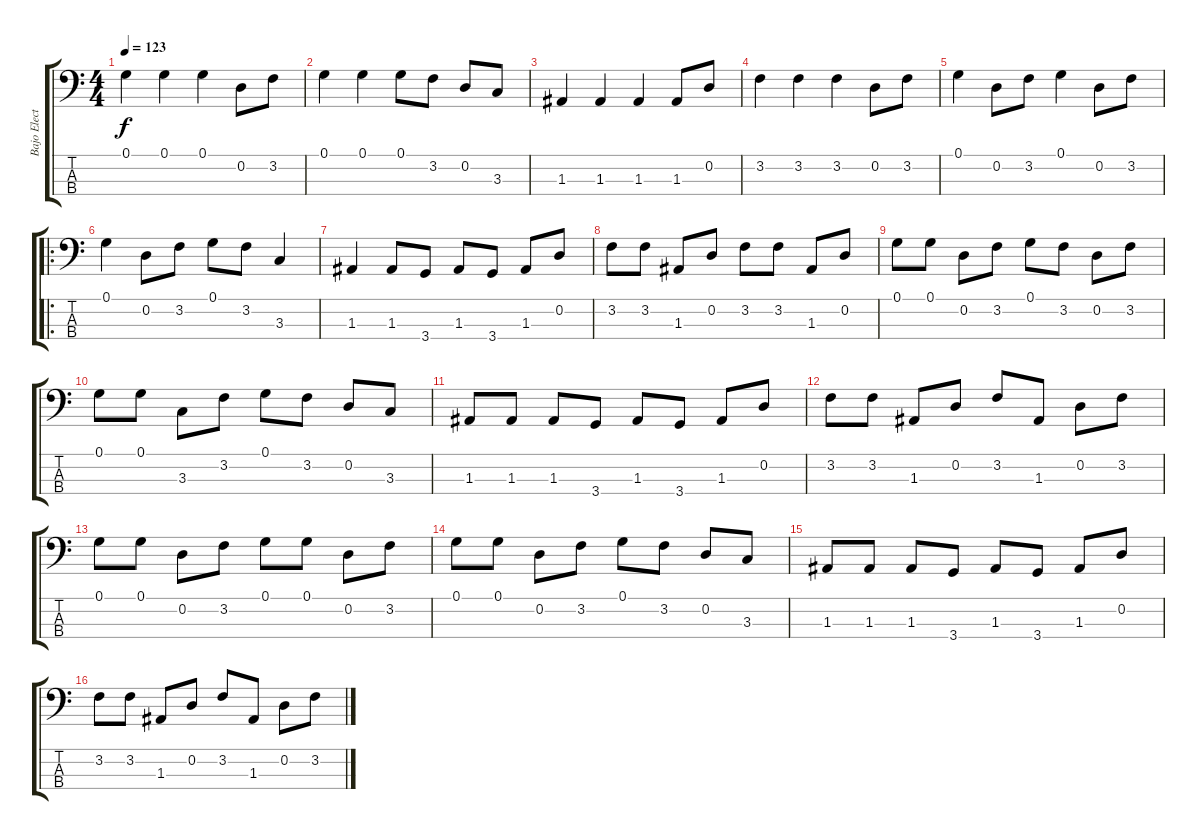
\track ("Bajo Electrico" "Bajo Elect") {instrument electricbasspick}
\staff {score tabs}
\tuning (G2 D2 A1 E1) {hide}
\ts (4 4)
\tempo 123
\clef f4
\ks c
0.1.4{dy f} 0.1.4 0.1.4 0.2.8 3.2.8 |
0.1.4 0.1.4 0.1.8 3.2.8 0.2.8 3.3.8 |
1.3.4 1.3.4 1.3.4 1.3.8 0.2.8 |
3.2.4 3.2.4 3.2.4 0.2.8 3.2.8 |
0.1.4 0.2.8 3.2.8 0.1.4 0.2.8 3.2.8 |
\ro
0.1.4 0.2.8 3.2.8 0.1.8 3.2.8 3.3.4 |
1.3.4 1.3.8 3.4.8 1.3.8 3.4.8 1.3.8 0.2.8 |
3.2.8 3.2.8 1.3.8 0.2.8 3.2.8 3.2.8 1.3.8 0.2.8 |
0.1.8 0.1.8 0.2.8 3.2.8 0.1.8 3.2.8 0.2.8 3.2.8 |
0.1.8 0.1.8 3.3.8 3.2.8 0.1.8 3.2.8 0.2.8 3.3.8 |
1.3.8 1.3.8 1.3.8 3.4.8 1.3.8 3.4.8 1.3.8 0.2.8 |
3.2.8 3.2.8 1.3.8 0.2.8 3.2.8 1.3.8 0.2.8 3.2.8 |
0.1.8 0.1.8 0.2.8 3.2.8 0.1.8 0.1.8 0.2.8 3.2.8 |
0.1.8 0.1.8 0.2.8 3.2.8 0.1.8 3.2.8 0.2.8 3.3.8 |
1.3.8 1.3.8 1.3.8 3.4.8 1.3.8 3.4.8 1.3.8 0.2.8 |
3.2.8 3.2.8 1.3.8 0.2.8 3.2.8 1.3.8 0.2.8 3.2.8
